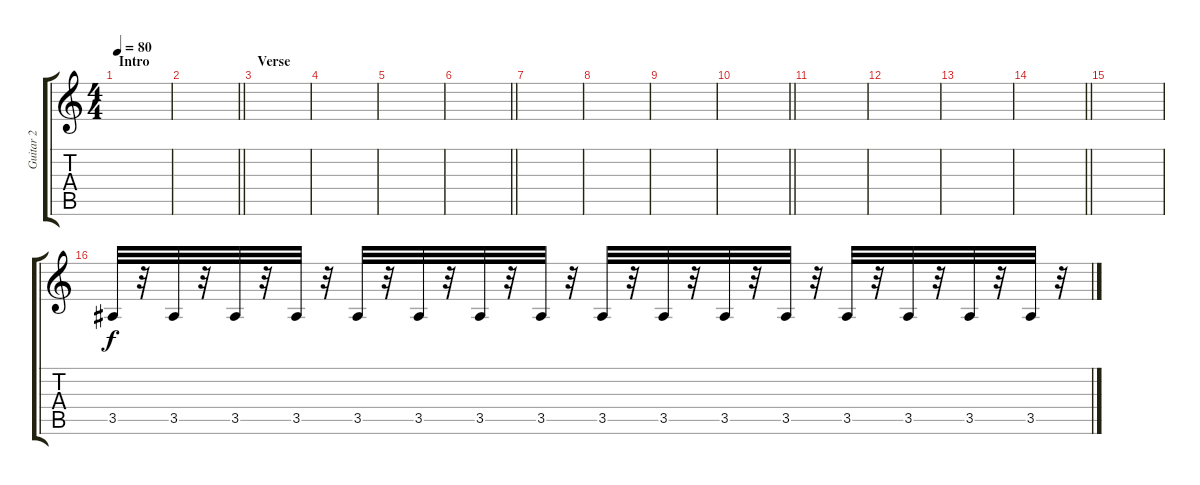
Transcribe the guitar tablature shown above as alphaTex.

\track ("Guitar 2" "Guitar 2") {instrument distortionguitar}
\staff {score tabs}
\tuning (D4 A3 F3 C3 G2 C2) {hide}
\ts (4 4)
\section ("" "Intro")
\tempo 80
\clef g2
\ks c
|
\barLineRight lightlight
|
\section ("" "Verse")
|
|
|
\barLineRight lightlight
|
|
|
|
\barLineRight lightlight
|
|
|
|
\barLineRight lightlight
|
|
3.5.32 r.32 3.5.32 r.32 3.5.32 r.32 3.5.32 r.32 3.5.32 r.32 3.5.32 r.32 3.5.32 r.32 3.5.32{volume 13} r.32 3.5.32 r.32 3.5.32 r.32 3.5.32 r.32 3.5.32 r.32 3.5.32 r.32 3.5.32 r.32 3.5.32 r.32 3.5.32 r.32
